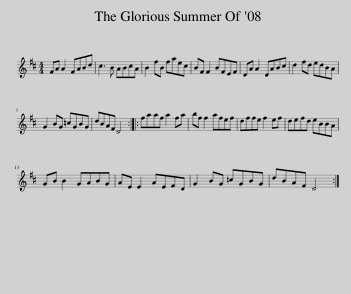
X:1
L:1/8
M:4/4
I:linebreak $
K:D
V:1 treble
V:1
 FA A2 FABd | c3 B ABcA | B2 fB faec | BF F2 BFEF | DA A2 DABc | %5
 d2 fd edBA |$ G2 BG =cGBG | dBAF D4 :: faaf a2 fa | bf f2 afef | %10
 dffe f2 ef | defd eBBA |$ GB B2 GABG | AE E2 AEFD | G2 BG =cGBG | %15
 dBAF D4 :| %16
